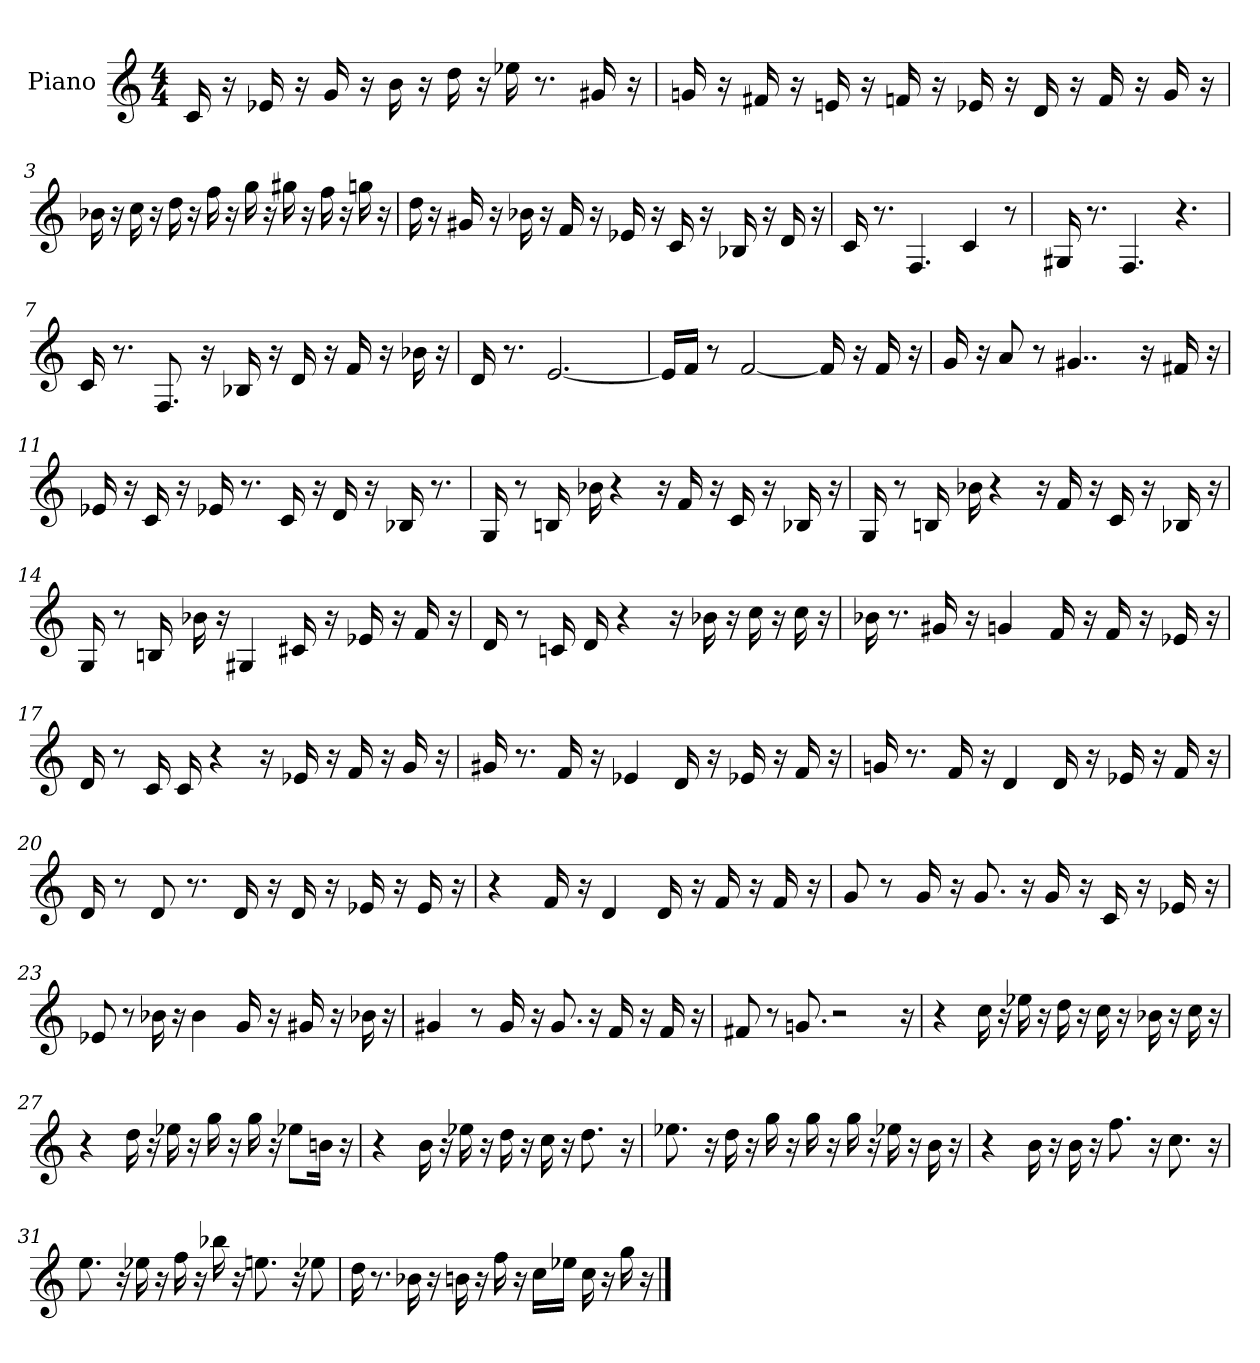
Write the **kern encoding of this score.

**kern
*part1
*staff1
*I"Piano
*I'Pno
*clefG2
*M4/4
*MM60
=1
16c
16r
16e-X
16r
16g
16r
16b
16r
16dd
16r
16ee-X
8.r
16g#X
16r
=2
16gn
16r
16f#X
16r
16en
16r
16fn
16r
16e-X
16r
16d
16r
16f
16r
16g
16r
=3
16b-X
16r
16cc
16r
16dd
16r
16ff
16r
16gg
16r
16gg#X
16r
16ff
16r
16ggn
16r
=4
16dd
16r
16g#X
16r
16b-X
16r
16f
16r
16e-X
16r
16c
16r
16B-X
16r
16d
16r
=5
16c
8.r
4.F
4c
8r
=6
16G#X
8.r
4.F
4.r
=7
16c
8.r
8.F
16r
16B-X
16r
16d
16r
16f
16r
16b-X
16r
=8
16d
8.r
[2.e
=9
16e/LL]
16f/JJ
8r
[2f
16f]
16r
16f
16r
=10
16g
16r
8a
8r
4..g#X
16r
16f#X
16r
=11
16e-X
16r
16c
16r
16e-X
8.r
16c
16r
16d
16r
16B-X
8.r
=12
16G
8r
16Bn
16b-X
4r
16r
16f
16r
16c
16r
16B-X
16r
=13
16G
8r
16Bn
16b-X
4r
16r
16f
16r
16c
16r
16B-X
16r
=14
16G
8r
16Bn
16b-X
16r
4G#X
16c#X
16r
16e-X
16r
16f
16r
=15
16d
8r
16cn
16d
4r
16r
16b-X
16r
16cc
16r
16cc
16r
=16
16b-X
8.r
16g#X
16r
4gn
16f
16r
16f
16r
16e-X
16r
=17
16d
8r
16c
16c
4r
16r
16e-X
16r
16f
16r
16g
16r
=18
16g#X
8.r
16f
16r
4e-X
16d
16r
16e-X
16r
16f
16r
=19
16gn
8.r
16f
16r
4d
16d
16r
16e-X
16r
16f
16r
=20
16d
8r
8d
8.r
16d
16r
16d
16r
16e-X
16r
16e-
16r
=21
4r
16f
16r
4d
16d
16r
16f
16r
16f
16r
=22
8g
8r
16g
16r
8.g
16r
16g
16r
16c
16r
16e-X
16r
=23
8e-X
8r
16b-X
16r
4b-
16g
16r
16g#X
16r
16b-X
16r
=24
4g#X
8r
16g#
16r
8.g#
16r
16f
16r
16f
16r
=25
8f#X
8r
8.gn
2r
16r
=26
4r
16cc
16r
16ee-X
16r
16dd
16r
16cc
16r
16b-X
16r
16cc
16r
=27
4r
16dd
16r
16ee-X
16r
16gg
16r
16gg
16r
8ee-X\L
16bn\Jk
16r
=28
4r
16b
16r
16ee-X
16r
16dd
16r
16cc
16r
8.dd
16r
=29
8.ee-X
16r
16dd
16r
16gg
16r
16gg
16r
16gg
16r
16ee-X
16r
16b
16r
=30
4r
16b
16r
16b
16r
8.ff
16r
8.cc
16r
=31
8.ee
16r
16ee-X
16r
16ff
16r
16bb-X
16r
8.een
16r
8ee-X
=32
16dd
8.r
16b-X
16r
16bn
16r
16ff
16r
16cc\LL
16ee-X\JJ
16cc
16r
16gg
16r
==
*-
